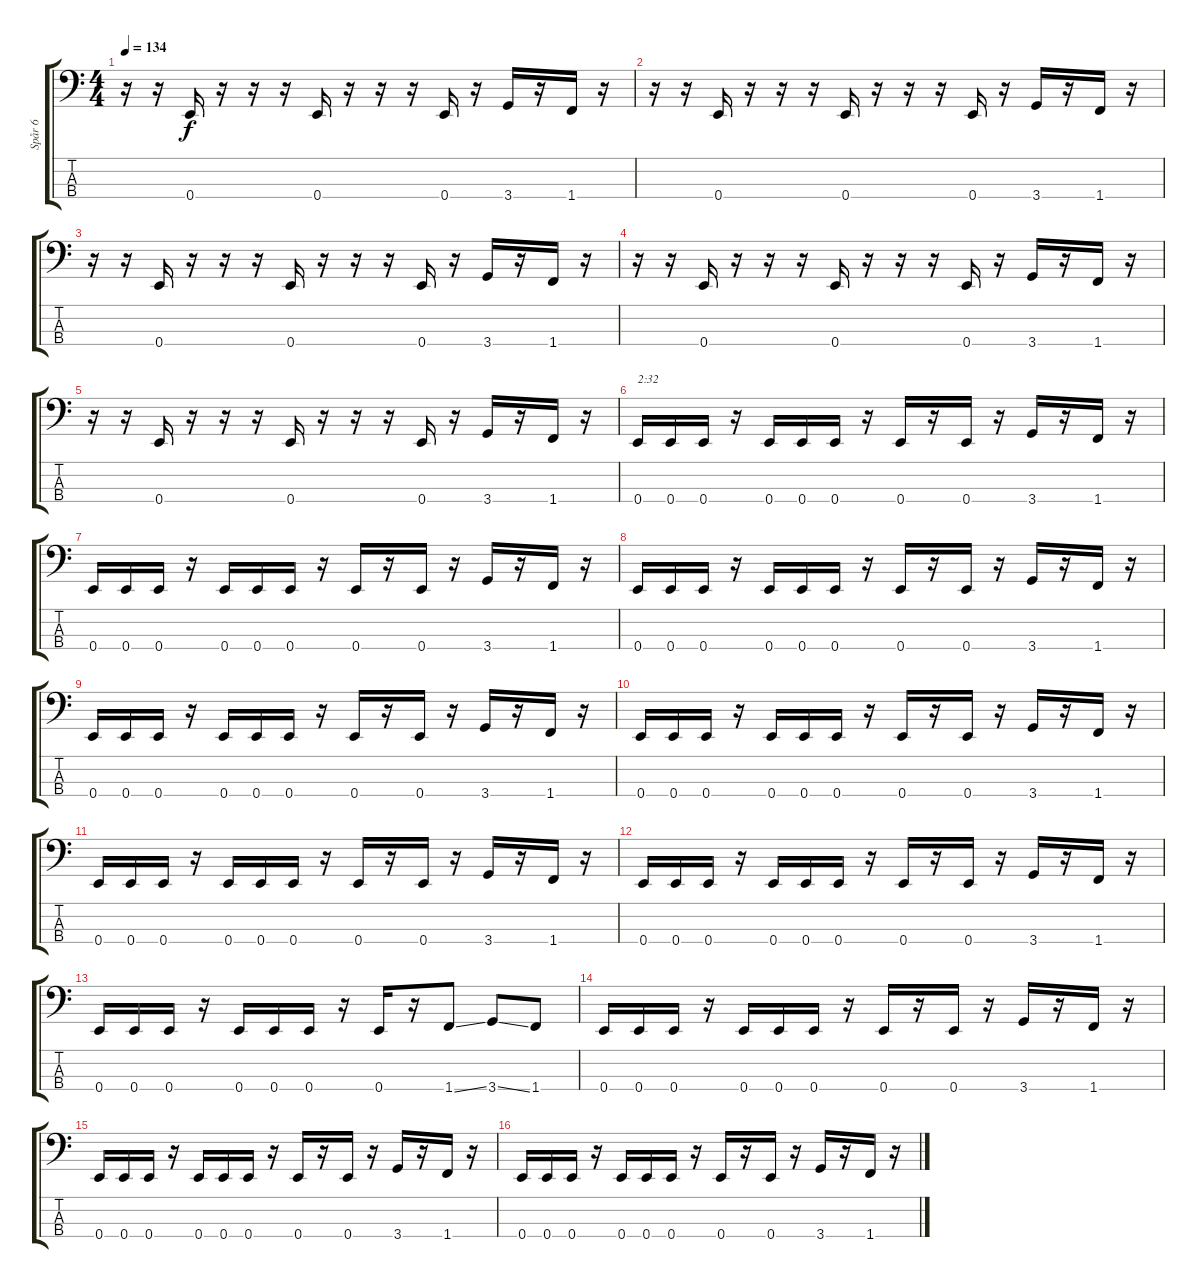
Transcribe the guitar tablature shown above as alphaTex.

\track ("Spår 6" "Spår 6") {instrument electricbassfinger}
\staff {score tabs}
\tuning (G2 D2 A1 E1) {hide}
\ts (4 4)
\tempo 134
\clef f4
\ks c
r.16{dy f} r.16 0.4.16 r.16 r.16 r.16 0.4.16 r.16 r.16 r.16 0.4.16 r.16 3.4.16 r.16 1.4.16 r.16 |
r.16 r.16 0.4.16 r.16 r.16 r.16 0.4.16 r.16 r.16 r.16 0.4.16 r.16 3.4.16 r.16 1.4.16 r.16 |
r.16 r.16 0.4.16 r.16 r.16 r.16 0.4.16 r.16 r.16 r.16 0.4.16 r.16 3.4.16 r.16 1.4.16 r.16 |
r.16 r.16 0.4.16 r.16 r.16 r.16 0.4.16 r.16 r.16 r.16 0.4.16 r.16 3.4.16 r.16 1.4.16 r.16 |
r.16 r.16 0.4.16 r.16 r.16 r.16 0.4.16 r.16 r.16 r.16 0.4.16 r.16 3.4.16 r.16 1.4.16 r.16 |
0.4.16{txt "2:32"} 0.4.16 0.4.16 r.16 0.4.16 0.4.16 0.4.16 r.16 0.4.16 r.16 0.4.16 r.16 3.4.16 r.16 1.4.16 r.16 |
0.4.16 0.4.16 0.4.16 r.16 0.4.16 0.4.16 0.4.16 r.16 0.4.16 r.16 0.4.16 r.16 3.4.16 r.16 1.4.16 r.16 |
0.4.16 0.4.16 0.4.16 r.16 0.4.16 0.4.16 0.4.16 r.16 0.4.16 r.16 0.4.16 r.16 3.4.16 r.16 1.4.16 r.16 |
0.4.16 0.4.16 0.4.16 r.16 0.4.16 0.4.16 0.4.16 r.16 0.4.16 r.16 0.4.16 r.16 3.4.16 r.16 1.4.16 r.16 |
0.4.16 0.4.16 0.4.16 r.16 0.4.16 0.4.16 0.4.16 r.16 0.4.16 r.16 0.4.16 r.16 3.4.16 r.16 1.4.16 r.16 |
0.4.16 0.4.16 0.4.16 r.16 0.4.16 0.4.16 0.4.16 r.16 0.4.16 r.16 0.4.16 r.16 3.4.16 r.16 1.4.16 r.16 |
0.4.16 0.4.16 0.4.16 r.16 0.4.16 0.4.16 0.4.16 r.16 0.4.16 r.16 0.4.16 r.16 3.4.16 r.16 1.4.16 r.16 |
0.4.16 0.4.16 0.4.16 r.16 0.4.16 0.4.16 0.4.16 r.16 0.4.16 r.16 1.4{ss}.8 3.4{ss}.8 1.4.8 |
0.4.16 0.4.16 0.4.16 r.16 0.4.16 0.4.16 0.4.16 r.16 0.4.16 r.16 0.4.16 r.16 3.4.16 r.16 1.4.16 r.16 |
0.4.16 0.4.16 0.4.16 r.16 0.4.16 0.4.16 0.4.16 r.16 0.4.16 r.16 0.4.16 r.16 3.4.16 r.16 1.4.16 r.16 |
0.4.16 0.4.16 0.4.16 r.16 0.4.16 0.4.16 0.4.16 r.16 0.4.16 r.16 0.4.16 r.16 3.4.16 r.16 1.4.16 r.16
